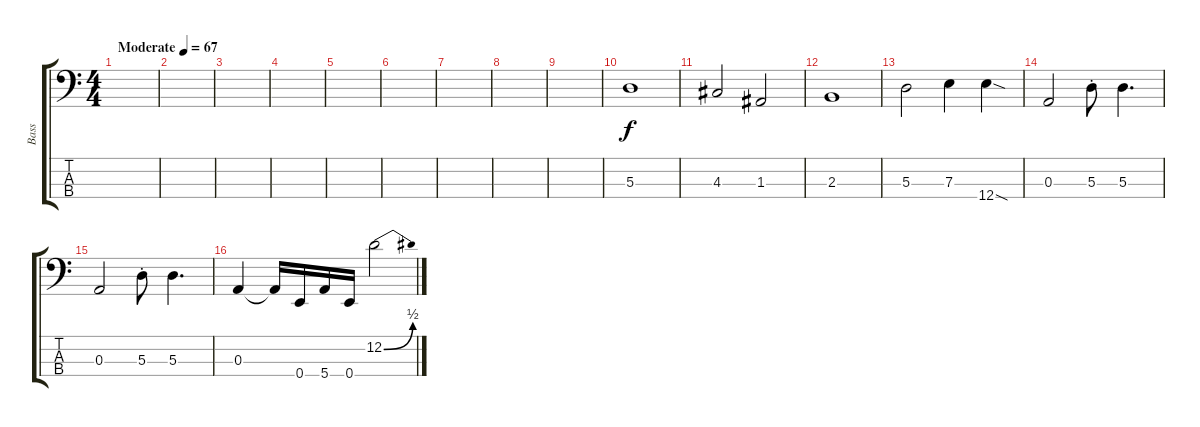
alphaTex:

\track ("Bass" "Bass") {instrument electricbassfinger}
\staff {score tabs}
\tuning (G2 D2 A1 E1) {hide}
\ts (4 4)
\tempo (67 "Moderate")
\clef f4
\ks c
|
|
|
|
|
|
|
|
|
5.3.1 |
4.3.2 1.3.2 |
2.3.1 |
5.3.2 7.3.4 12.4{sod}.4 |
0.3.2 5.3{st}.8 5.3.4{d} |
0.3.2 5.3{st}.8 5.3.4{d} |
0.3.4 0.3{t}.16 0.4.16 5.4.16 0.4.16 12.2{be (bend 0 0 60 2)}.2
